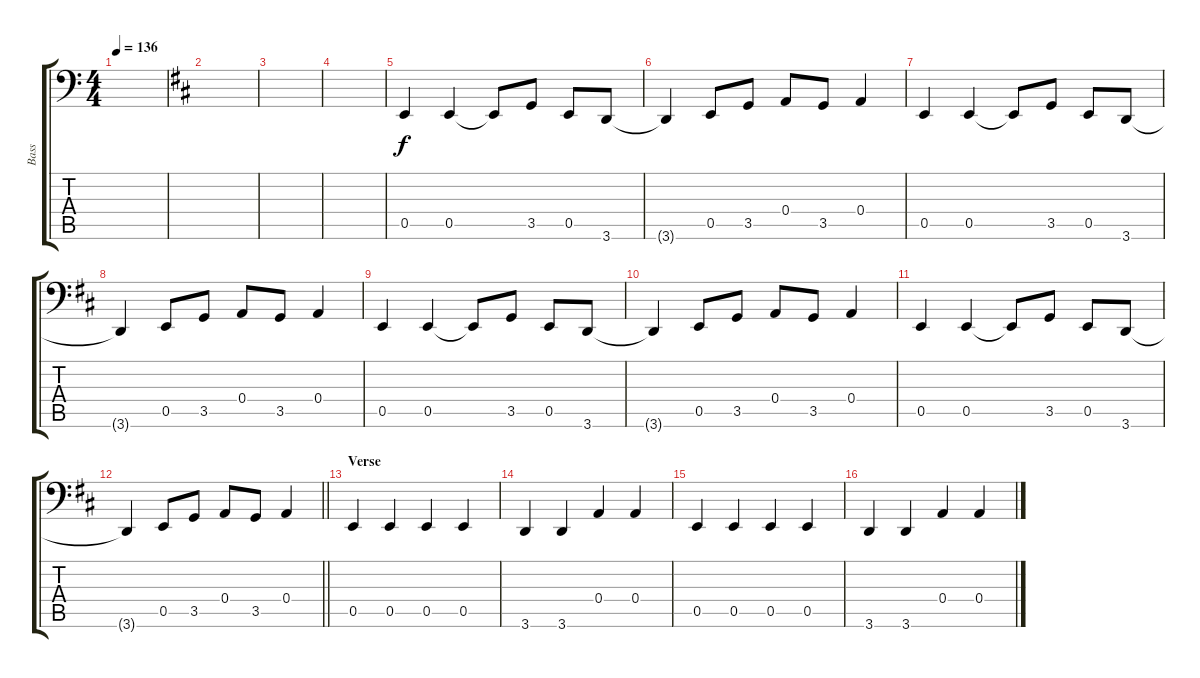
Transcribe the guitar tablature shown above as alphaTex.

\track ("Bass" "Bass") {instrument electricbasspick}
\staff {score tabs}
\tuning (C3 G2 D2 A1 E1 B0) {hide}
\ts (4 4)
\tempo 136
\clef f4
\ks c
|
\ks d
|
|
|
0.5.4 0.5.4 0.5{t}.8 3.5.8 0.5.8 3.6.8 |
3.6{t}.4 0.5.8 3.5.8 0.4.8 3.5.8 0.4.4 |
0.5.4 0.5.4 0.5{t}.8 3.5.8 0.5.8 3.6.8 |
3.6{t}.4 0.5.8 3.5.8 0.4.8 3.5.8 0.4.4 |
0.5.4 0.5.4 0.5{t}.8 3.5.8 0.5.8 3.6.8 |
3.6{t}.4 0.5.8 3.5.8 0.4.8 3.5.8 0.4.4 |
0.5.4 0.5.4 0.5{t}.8 3.5.8 0.5.8 3.6.8 |
\barLineRight lightlight
3.6{t}.4 0.5.8 3.5.8 0.4.8 3.5.8 0.4.4 |
\section ("" "Verse")
0.5.4 0.5.4 0.5.4 0.5.4 |
3.6.4 3.6.4 0.4.4 0.4.4 |
0.5.4 0.5.4 0.5.4 0.5.4 |
3.6.4 3.6.4 0.4.4 0.4.4
